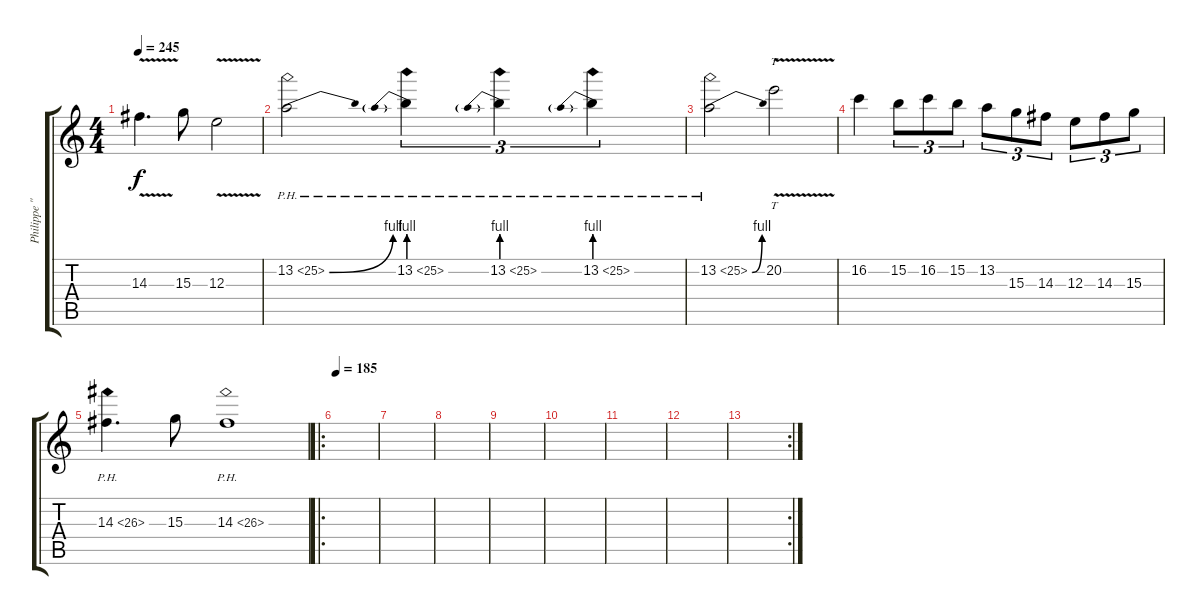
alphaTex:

\track ("Philippe \"Pat\" Tougas" "Philippe \"") {instrument distortionguitar}
\staff {score tabs}
\tuning (Db4 Ab3 E3 B2 Gb2 B1) {hide}
\ts (4 4)
\tempo 245
\clef g2
\ks c
14.3{v}.4{d dy f} 15.3.8 12.3{v}.2 |
13.2{be (bend 0 0 60 4) ph 12}.2 13.2{be (prebend 0 4 60 4) ph 12}.4{tu (3 2)} 13.2{be (prebend 0 4 60 4) ph 12}.4{tu (3 2)} 13.2{be (prebend 0 4 60 4) ph 12}.4{tu (3 2)} |
13.2{be (bend 0 0 60 4) ph 12}.2 20.2{v}.2{tt} |
16.2.4 15.2.8{tu (3 2)} 16.2.8{tu (3 2)} 15.2.8{tu (3 2)} 13.2.8{tu (3 2)} 15.3.8{tu (3 2)} 14.3.8{tu (3 2)} 12.3.8{tu (3 2)} 14.3.8{tu (3 2)} 15.3.8{tu (3 2)} |
14.3{ph 12}.4{d} 15.3.8 14.3{ph 12}.1 |
\ro
\tempo 185
|
|
|
|
|
|
|
\rc 2
